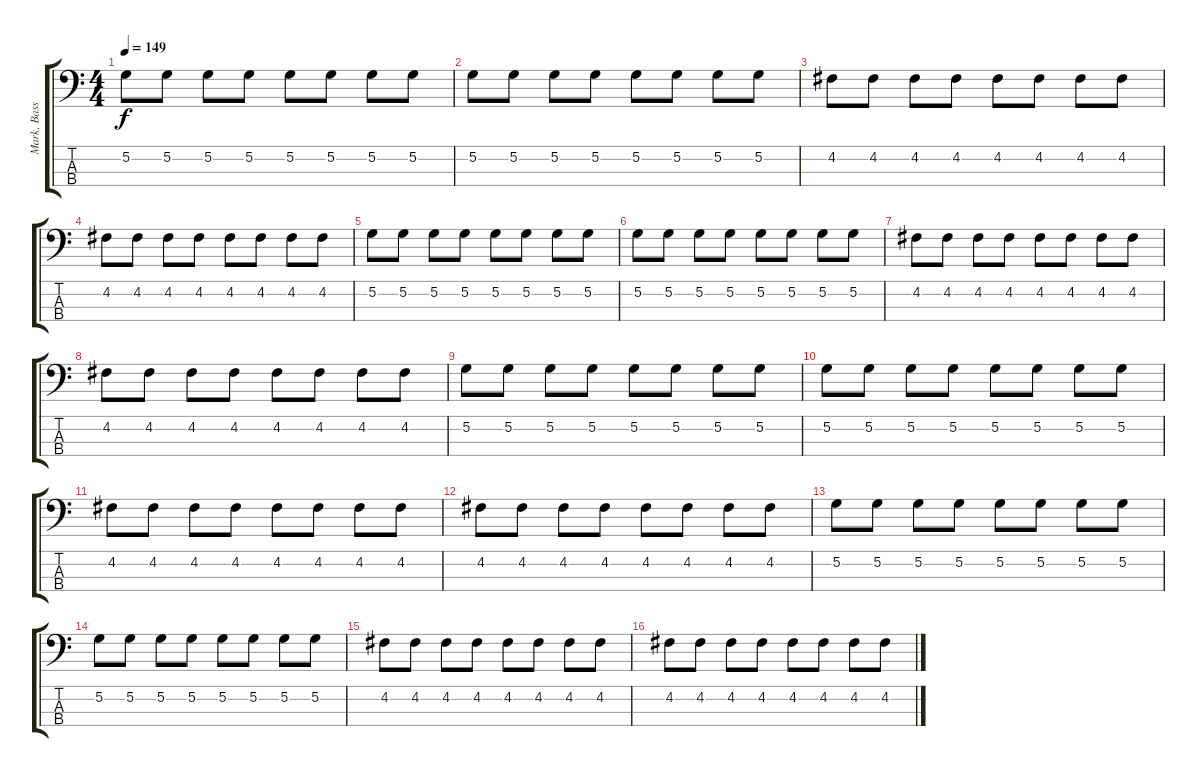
\track ("Mark, Bass {Tabbed by Peter B.}" "Mark, Bass") {instrument electricbassfinger}
\staff {score tabs}
\tuning (G2 D2 A1 D1) {hide}
\ts (4 4)
\tempo 149
\clef f4
\ks c
5.2.8{dy f} 5.2.8 5.2.8 5.2.8 5.2.8 5.2.8 5.2.8 5.2.8 |
5.2.8 5.2.8 5.2.8 5.2.8 5.2.8 5.2.8 5.2.8 5.2.8 |
4.2.8 4.2.8 4.2.8 4.2.8 4.2.8 4.2.8 4.2.8 4.2.8 |
4.2.8 4.2.8 4.2.8 4.2.8 4.2.8 4.2.8 4.2.8 4.2.8 |
5.2.8 5.2.8 5.2.8 5.2.8 5.2.8 5.2.8 5.2.8 5.2.8 |
5.2.8 5.2.8 5.2.8 5.2.8 5.2.8 5.2.8 5.2.8 5.2.8 |
4.2.8 4.2.8 4.2.8 4.2.8 4.2.8 4.2.8 4.2.8 4.2.8 |
4.2.8 4.2.8 4.2.8 4.2.8 4.2.8 4.2.8 4.2.8 4.2.8 |
5.2.8 5.2.8 5.2.8 5.2.8 5.2.8 5.2.8 5.2.8 5.2.8 |
5.2.8 5.2.8 5.2.8 5.2.8 5.2.8 5.2.8 5.2.8 5.2.8 |
4.2.8 4.2.8 4.2.8 4.2.8 4.2.8 4.2.8 4.2.8 4.2.8 |
4.2.8 4.2.8 4.2.8 4.2.8 4.2.8 4.2.8 4.2.8 4.2.8 |
5.2.8 5.2.8 5.2.8 5.2.8 5.2.8 5.2.8 5.2.8 5.2.8 |
5.2.8 5.2.8 5.2.8 5.2.8 5.2.8 5.2.8 5.2.8 5.2.8 |
4.2.8 4.2.8 4.2.8 4.2.8 4.2.8 4.2.8 4.2.8 4.2.8 |
4.2.8 4.2.8 4.2.8 4.2.8 4.2.8 4.2.8 4.2.8 4.2.8
